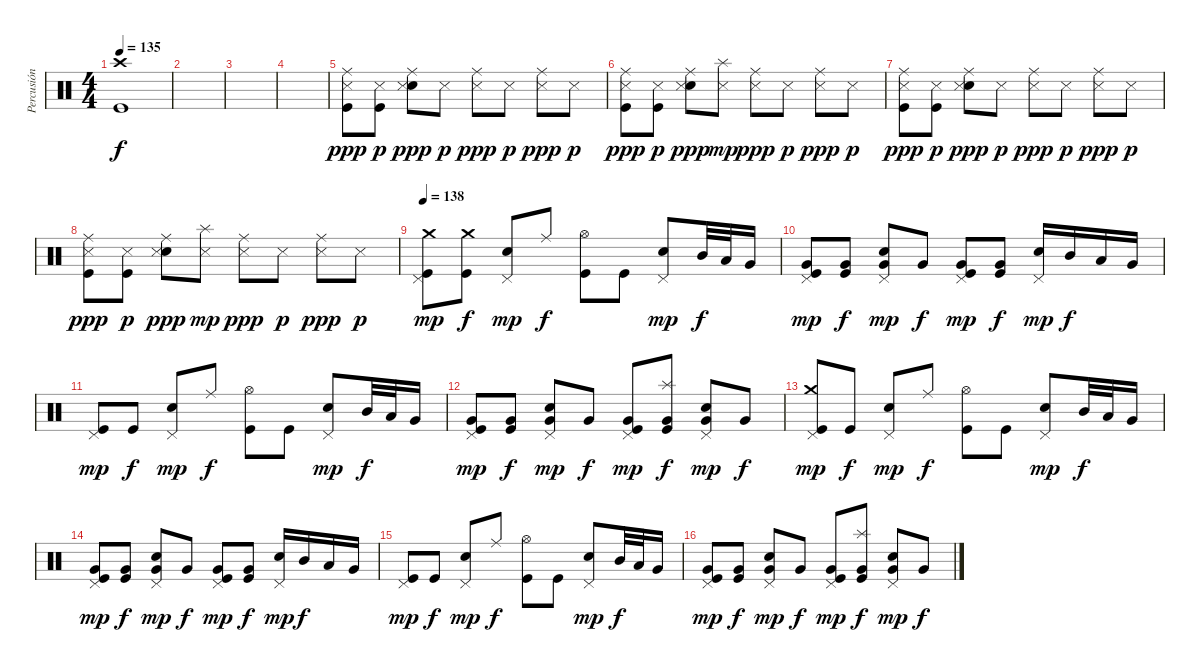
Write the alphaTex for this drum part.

\track ("Percusión" "Percusión") {instrument percussion}
\staff {score}
\articulation defaults
\ts (4 4)
\tempo 135
\clef neutral
\ks c
("Kick (hit)" "Crash high (hit)").1{dy f} |
|
|
|
("Kick (hit)" "Snare (side stick) 3" "Ride (middle)").8{dy ppp} ("Kick (hit)" "Snare (side stick) 3").8{dy p} ("Snare (hit) 2" "Snare (side stick) 3" "Ride (middle)").8{dy ppp} "Snare (side stick) 3".8{dy p} ("Snare (side stick) 3" "Ride (middle)").8{dy ppp} "Snare (side stick) 3".8{dy p} ("Snare (side stick) 3" "Ride (middle)").8{dy ppp} "Snare (side stick) 3".8{dy p} |
("Kick (hit)" "Snare (side stick) 3" "Ride (middle)").8{dy ppp} ("Kick (hit)" "Snare (side stick) 3").8{dy p} ("Snare (hit) 2" "Snare (side stick) 3" "Ride (middle)").8{dy ppp} ("Snare (side stick) 3" "Splash (hit)").8{dy mp} ("Snare (side stick) 3" "Ride (middle)").8{dy ppp} "Snare (side stick) 3".8{dy p} ("Snare (side stick) 3" "Ride (middle)").8{dy ppp} "Snare (side stick) 3".8{dy p} |
("Kick (hit)" "Snare (side stick) 3" "Ride (middle)").8{dy ppp} ("Kick (hit)" "Snare (side stick) 3").8{dy p} ("Snare (hit) 2" "Snare (side stick) 3" "Ride (middle)").8{dy ppp} "Snare (side stick) 3".8{dy p} ("Snare (side stick) 3" "Ride (middle)").8{dy ppp} "Snare (side stick) 3".8{dy p} ("Snare (side stick) 3" "Ride (middle)").8{dy ppp} "Snare (side stick) 3".8{dy p} |
("Kick (hit)" "Snare (side stick) 3" "Ride (middle)").8{dy ppp} ("Kick (hit)" "Snare (side stick) 3").8{dy p} ("Snare (hit) 2" "Snare (side stick) 3" "Ride (middle)").8{dy ppp} ("Snare (side stick) 3" "Splash (hit)").8{dy mp} ("Snare (side stick) 3" "Ride (middle)").8{dy ppp} "Snare (side stick) 3".8{dy p} ("Snare (side stick) 3" "Ride (middle)").8{dy ppp} "Snare (side stick) 3".8{dy p} |
\tempo 138
("Kick (hit)" "Crash medium (hit)" "Pedal Hi-Hat (hit)").8{dy mp} ("Kick (hit)" "Crash medium (hit)").8{dy f} ("Snare (hit) 2" "Pedal Hi-Hat (hit)").8{dy mp} "Ride (middle)".8{dy f} ("Kick (hit)" "Hi-Hat (open)").8 "Kick (hit)".8 ("Snare (hit) 2" "Pedal Hi-Hat (hit)").8{dy mp} "Mid Tom (hit)".32{dy f} "Low Tom (hit)".32 "Very Low Tom (hit)".16 |
("Kick (hit)" "Very Low Tom (hit)" "Pedal Hi-Hat (hit)").8{dy mp} ("Kick (hit)" "Very Low Tom (hit)").8{dy f} ("Snare (hit) 2" "Very Low Tom (hit)" "Pedal Hi-Hat (hit)").8{dy mp} "Very Low Tom (hit)".8{dy f} ("Kick (hit)" "Very Low Tom (hit)" "Pedal Hi-Hat (hit)").8{dy mp} ("Kick (hit)" "Very Low Tom (hit)").8{dy f} ("Snare (hit) 2" "Pedal Hi-Hat (hit)").16{dy mp} "Mid Tom (hit)".16{dy f} "Low Tom (hit)".16 "Very Low Tom (hit)".16 |
("Kick (hit)" "Pedal Hi-Hat (hit)").8{dy mp} "Kick (hit)".8{dy f} ("Snare (hit) 2" "Pedal Hi-Hat (hit)").8{dy mp} "Ride (middle)".8{dy f} ("Kick (hit)" "Hi-Hat (open)").8 "Kick (hit)".8 ("Snare (hit) 2" "Pedal Hi-Hat (hit)").8{dy mp} "Mid Tom (hit)".32{dy f} "Low Tom (hit)".32 "Very Low Tom (hit)".16 |
("Kick (hit)" "Very Low Tom (hit)" "Pedal Hi-Hat (hit)").8{dy mp} ("Kick (hit)" "Very Low Tom (hit)").8{dy f} ("Snare (hit) 2" "Very Low Tom (hit)" "Pedal Hi-Hat (hit)").8{dy mp} "Very Low Tom (hit)".8{dy f} ("Kick (hit)" "Very Low Tom (hit)" "Pedal Hi-Hat (hit)").8{dy mp} ("Kick (hit)" "Very Low Tom (hit)" "Splash (hit)").8{dy f} ("Snare (hit) 2" "Very Low Tom (hit)" "Pedal Hi-Hat (hit)").8{dy mp} "Very Low Tom (hit)".8{dy f} |
("Kick (hit)" "Crash medium (hit)" "Pedal Hi-Hat (hit)").8{dy mp} "Kick (hit)".8{dy f} ("Snare (hit) 2" "Pedal Hi-Hat (hit)").8{dy mp} "Ride (middle)".8{dy f} ("Kick (hit)" "Hi-Hat (open)").8 "Kick (hit)".8 ("Snare (hit) 2" "Pedal Hi-Hat (hit)").8{dy mp} "Mid Tom (hit)".32{dy f} "Low Tom (hit)".32 "Very Low Tom (hit)".16 |
("Kick (hit)" "Very Low Tom (hit)" "Pedal Hi-Hat (hit)").8{dy mp} ("Kick (hit)" "Very Low Tom (hit)").8{dy f} ("Snare (hit) 2" "Very Low Tom (hit)" "Pedal Hi-Hat (hit)").8{dy mp} "Very Low Tom (hit)".8{dy f} ("Kick (hit)" "Very Low Tom (hit)" "Pedal Hi-Hat (hit)").8{dy mp} ("Kick (hit)" "Very Low Tom (hit)").8{dy f} ("Snare (hit) 2" "Pedal Hi-Hat (hit)").16{dy mp} "Mid Tom (hit)".16{dy f} "Low Tom (hit)".16 "Very Low Tom (hit)".16 |
("Kick (hit)" "Pedal Hi-Hat (hit)").8{dy mp} "Kick (hit)".8{dy f} ("Snare (hit) 2" "Pedal Hi-Hat (hit)").8{dy mp} "Ride (middle)".8{dy f} ("Kick (hit)" "Hi-Hat (open)").8 "Kick (hit)".8 ("Snare (hit) 2" "Pedal Hi-Hat (hit)").8{dy mp} "Mid Tom (hit)".32{dy f} "Low Tom (hit)".32 "Very Low Tom (hit)".16 |
("Kick (hit)" "Very Low Tom (hit)" "Pedal Hi-Hat (hit)").8{dy mp} ("Kick (hit)" "Very Low Tom (hit)").8{dy f} ("Snare (hit) 2" "Very Low Tom (hit)" "Pedal Hi-Hat (hit)").8{dy mp} "Very Low Tom (hit)".8{dy f} ("Kick (hit)" "Very Low Tom (hit)" "Pedal Hi-Hat (hit)").8{dy mp} ("Kick (hit)" "Very Low Tom (hit)" "Splash (hit)").8{dy f} ("Snare (hit) 2" "Very Low Tom (hit)" "Pedal Hi-Hat (hit)").8{dy mp} "Very Low Tom (hit)".8{dy f}
